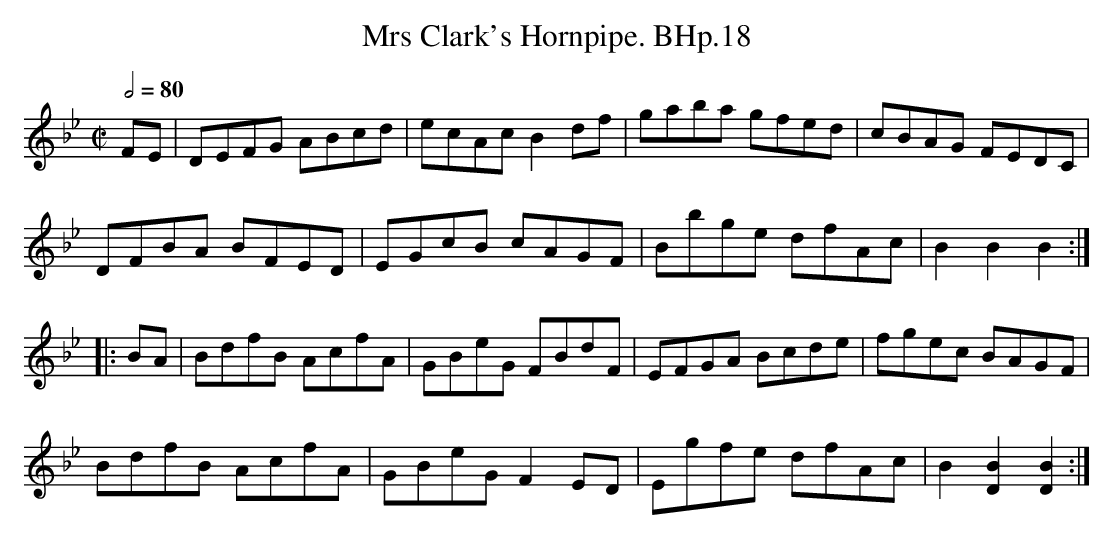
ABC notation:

X:1
T:Mrs Clark's Hornpipe. BHp.18
M:C|
L:1/8
Q:1/2=80
K:Bb
FE|DEFG ABcd|ecAc B2 df|gaba gfed|cBAG FEDC|
DFBA BFED|EGcB cAGF|Bbge dfAc|B2B2B2:|
|:BA|BdfB AcfA|GBeG FBdF|EFGA Bcde|fgec BAGF|
BdfB AcfA|GBeG F2ED|Egfe dfAc| B2[B2D2][B2D2]:|
